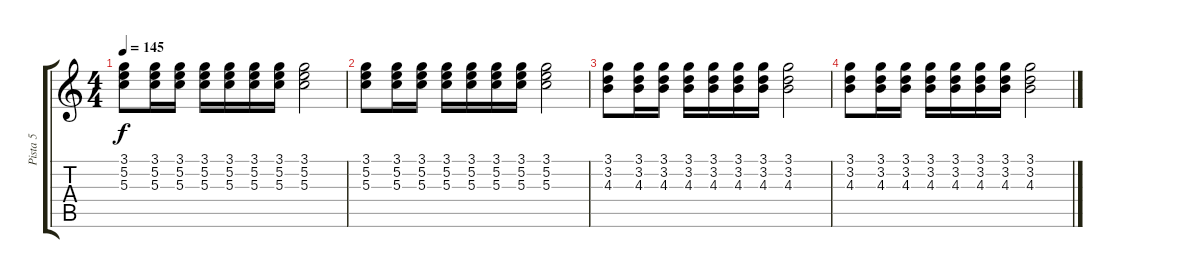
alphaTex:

\track ("Pista 5" "Pista 5") {instrument overdrivenguitar}
\staff {score tabs}
\tuning (E4 B3 G3 D3 A2 E2) {hide}
\ts (4 4)
\tempo 145
\clef g2
\ks c
(3.1 5.2 5.3).8{dy f} (3.1 5.2 5.3).16 (3.1 5.2 5.3).16 (3.1 5.2 5.3).16 (3.1 5.2 5.3).16 (3.1 5.2 5.3).16 (3.1 5.2 5.3).16 (3.1 5.2 5.3).2 |
(3.1 5.2 5.3).8 (3.1 5.2 5.3).16 (3.1 5.2 5.3).16 (3.1 5.2 5.3).16 (3.1 5.2 5.3).16 (3.1 5.2 5.3).16 (3.1 5.2 5.3).16 (3.1 5.2 5.3).2 |
(3.1 3.2 4.3).8 (3.1 3.2 4.3).16 (3.1 3.2 4.3).16 (3.1 3.2 4.3).16 (3.1 3.2 4.3).16 (3.1 3.2 4.3).16 (3.1 3.2 4.3).16 (3.1 3.2 4.3).2 |
(3.1 3.2 4.3).8 (3.1 3.2 4.3).16 (3.1 3.2 4.3).16 (3.1 3.2 4.3).16 (3.1 3.2 4.3).16 (3.1 3.2 4.3).16 (3.1 3.2 4.3).16 (3.1 3.2 4.3).2
